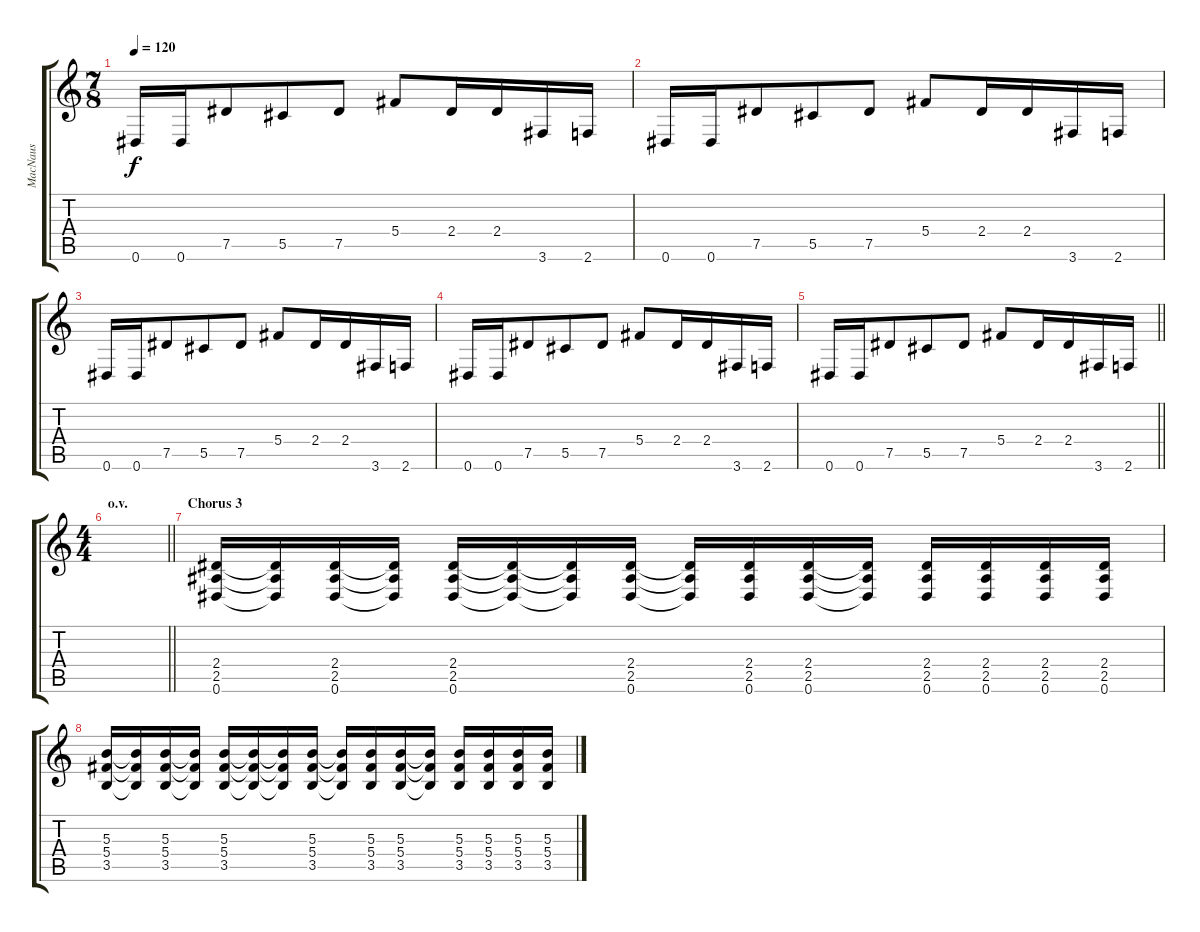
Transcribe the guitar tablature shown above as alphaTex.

\track ("MacNaus" "MacNaus") {instrument overdrivenguitar}
\staff {score tabs}
\tuning (Eb4 Bb3 Gb3 Db3 Ab2 Eb2) {hide}
\ts (7 8)
\tempo 120
\clef g2
\ks c
0.6.16{dy f} 0.6.16 7.5.8 5.5.8 7.5.8 5.4.8 2.4.16 2.4.16 3.6.16 2.6.16 |
0.6.16 0.6.16 7.5.8 5.5.8 7.5.8 5.4.8 2.4.16 2.4.16 3.6.16 2.6.16 |
0.6.16 0.6.16 7.5.8 5.5.8 7.5.8 5.4.8 2.4.16 2.4.16 3.6.16 2.6.16 |
0.6.16 0.6.16 7.5.8 5.5.8 7.5.8 5.4.8 2.4.16 2.4.16 3.6.16 2.6.16 |
\barLineRight lightlight
0.6.16 0.6.16 7.5.8 5.5.8 7.5.8 5.4.8 2.4.16 2.4.16 3.6.16 2.6.16 |
\ts (4 4)
\section ("" "o.v.")
\barLineRight lightlight
|
\section ("" "Chorus 3")
(2.4 2.5 0.6).16 (2.4{t} 2.5{t} 0.6{t}).16 (2.4 2.5 0.6).16 (2.4{t} 2.5{t} 0.6{t}).16 (2.4 2.5 0.6).16 (2.4{t} 2.5{t} 0.6{t}).16 (2.4{t} 2.5{t} 0.6{t}).16 (2.4 2.5 0.6).16 (2.4{t} 2.5{t} 0.6{t}).16 (2.4 2.5 0.6).16 (2.4 2.5 0.6).16 (2.4{t} 2.5{t} 0.6{t}).16 (2.4 2.5 0.6).16 (2.4 2.5 0.6).16 (2.4 2.5 0.6).16 (2.4 2.5 0.6).16 |
(5.3 5.4 3.5).16 (5.3{t} 5.4{t} 3.5{t}).16 (5.3 5.4 3.5).16 (5.3{t} 5.4{t} 3.5{t}).16 (5.3 5.4 3.5).16 (5.3{t} 5.4{t} 3.5{t}).16 (5.3{t} 5.4{t} 3.5{t}).16 (5.3 5.4 3.5).16 (5.3{t} 5.4{t} 3.5{t}).16 (5.3 5.4 3.5).16 (5.3 5.4 3.5).16 (5.3{t} 5.4{t} 3.5{t}).16 (5.3 5.4 3.5).16 (5.3 5.4 3.5).16 (5.3 5.4 3.5).16 (5.3 5.4 3.5).16
